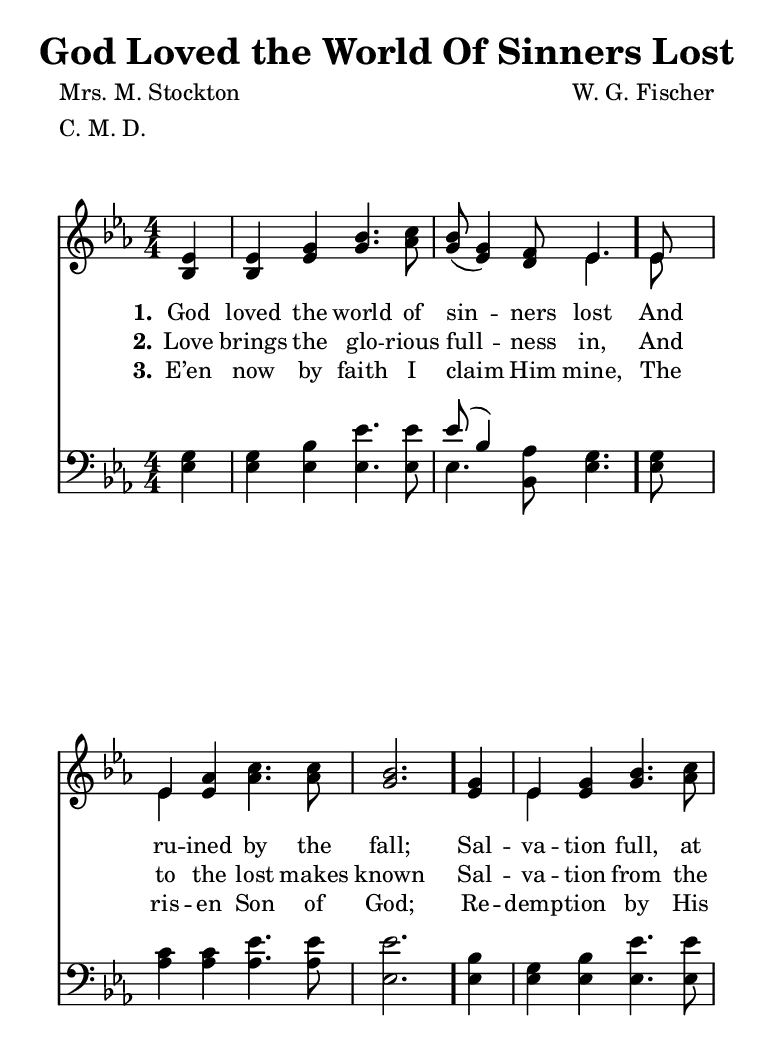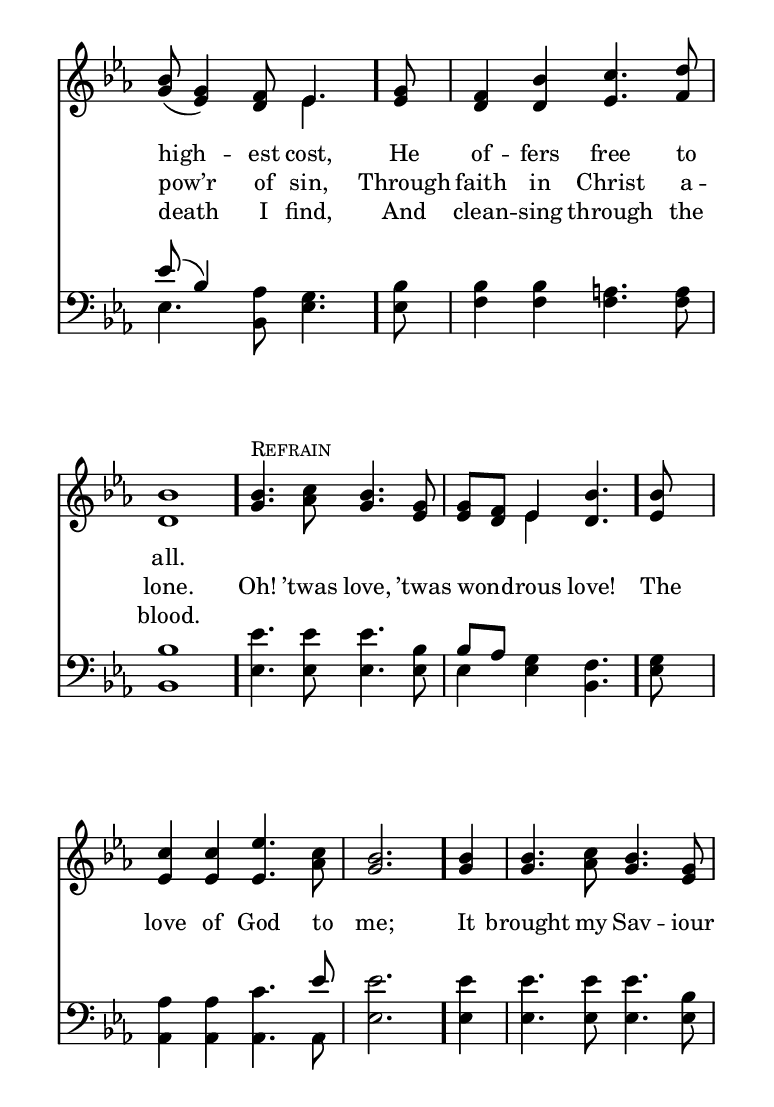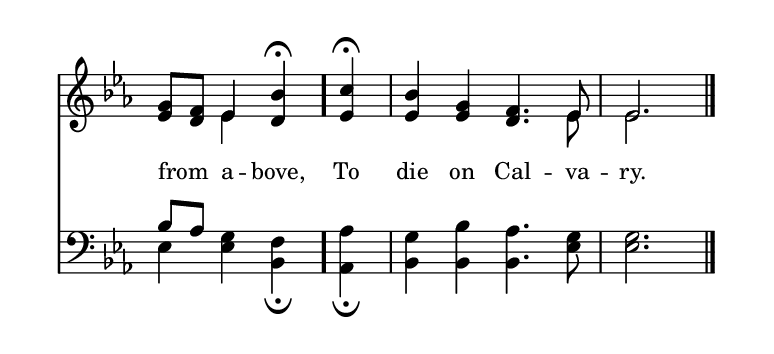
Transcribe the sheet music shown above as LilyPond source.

\include "common/global.ily"
\paper {
  \include "common/paper.ily"
  ragged-last-bottom = ##t
  % decrease system-to-system padding to fit onto page with next score
  system-system-spacing.padding = 0.4
  system-system-spacing.basic-distance = 0.4
}

\header{
  %gospel
  hymnnumber = "14"
  title = "God Loved the World Of Sinners Lost"
  tunename = "Wondrous Love" % from Metrical Index of Tunes
  meter = "C. M. D."
  poet = "Mrs. M. Stockton"
  composer = "W. G. Fischer"
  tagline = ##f
}

% for fermata in MIDI
ta = { \tempo 4=80 }
tb = { \tempo 4=40 }

patternA = { \ta c4 | c4 c4 c4. c8 | c8( c4) c8 c4. } % Line 1, 3 soprano / alto / tenor
patternB = { \ta c8 | c4 c4 c4. c8 | c2.            } % Line 2 all, Refrain line 2 all
patternC = { \ta c8 | c4 c4 c4. c8 | c1             } % Line 4 all
patternD = { \ta c4 | c4 c4 c4. c8 | c4.     c8 c4. } % Line 1, 3 bass

patternE = { \ta c4. c8 c4. c8 | c8[ c8] c4 c4. } % Refrain line 1 soprano / alto / tenor
patternF = { \ta c4 | c4. c8 c4. c8 | c8[ c8] c4 \tb c4 } % Refrain line 3 soprano / alto / tenor
patternG = { \tb c4 \ta | c4 c4 c4. c8 | c2. } % Refrain line 4 all

patternH = { \ta c4. c8 c4. c8 | c4 c4 c4. } % Refrain line 1 bass
patternI = { \ta c4 | c4. c8 c4. c8 | c4 c4 \tb c4 } % Refrain line 3 bass

global = {
  \include "common/overrides.ily"
  \override Staff.TimeSignature.style = #'numbered
  \time 4/4
  \override Score.MetronomeMark.transparent = ##t % hide all fermata changes too
  \ta
  \key ees \major
  \partial 4
  \autoBeamOff
}

notesSoprano = {
\global
\relative c' {

  \changePitch \patternA { ees | ees g bes c | bes g f ees }
  \changePitch \patternB { ees | ees aes c c | bes         }
  \changePitch \patternA { g   | ees g bes c | bes g f ees }
  \changePitch \patternC { g   | f bes c d   | bes         }

  << s^\markup { \small \caps "Refrain" }
  \changePitch \patternE { bes c bes g | g f ees bes' } >>
  \changePitch \patternB {         bes | c c ees c   | bes          }
  \changePitch \patternF {         bes | bes c bes g | g f ees bes'\fermata }
  \changePitch \patternG {   c\fermata | bes g f ees | ees          }

  \bar "|."

}
}

notesAlto = {
\global
\relative e' {

  \changePitch \patternA { bes | bes ees g aes   | g ees d ees }
  \changePitch \patternB { ees | ees ees aes aes | g           }
  \changePitch \patternA { ees | ees ees g aes   | g ees d ees }
  \changePitch \patternC { ees | d d ees f       | d           }

  \changePitch \patternE { g aes g ees | ees d ees d }
  \changePitch \patternB {         ees | ees ees ees aes | g           }
  \changePitch \patternF {         g   | g aes g ees     | ees d ees d }
  \changePitch \patternG {         ees | ees ees d ees   | ees         }

}
}

notesTenor = {
\global
\relative a {

  \changePitch \patternA { g   | g bes ees ees | ees bes aes g }
  \changePitch \patternB { g   | c c ees ees   | ees           }
  \changePitch \patternA { bes | g bes ees ees | ees bes aes g }
  \changePitch \patternC { bes | bes bes a a   | bes           }

  \changePitch \patternE { ees ees ees bes | bes aes g f }
  \changePitch \patternB {             g   | aes aes c ees   | ees         }
  \changePitch \patternF {             ees | ees ees ees bes | bes aes g f }
  \changePitch \patternG {             aes | g bes aes g     | g           }

}
}

notesBass = {
\global
\relative f {

  \changePitch \patternD { ees | ees ees ees ees | ees bes ees }
  \changePitch \patternB { ees | aes aes aes aes | ees }
  \changePitch \patternD { ees | ees ees ees ees | ees bes ees }
  \changePitch \patternC { ees | f f f f | bes, }

  \changePitch \patternH { ees ees ees ees | ees ees bes }
  \changePitch \patternB { ees | aes, aes aes aes | ees' }
  \changePitch \patternI { ees | ees ees ees ees | ees ees bes_\fermata }
  \changePitch \patternG { aes_\fermata | bes bes bes ees | ees }

}
}

Refrain = \lyricmode {

Oh! ’twas love, ’twas won -- drous love! \bar "."
The love of God to me; \bar "." \eogbreak
It brought my Sav -- iour from a -- bove, \bar "."
To die on Cal -- va -- ry. \bar "." \eogbreak

}

wordsA = \lyricmode {
\set stanza = "1."

God loved the world of sin -- ners lost \bar "."
And ru -- ined by the fall; \bar "." \eogbreak
Sal -- va -- tion full, at high -- est cost, \bar "."
He of -- fers free to all. \bar "." \eogbreak

}

wordsB = \lyricmode {
\set stanza = "2."

Love brings the glo -- rious full -- ness in,
And to the lost makes known
Sal -- va -- tion from the pow’r of sin,
Through faith in Christ a -- lone.

\Refrain

}

wordsC = \lyricmode {
\set stanza = "3."

E’en now by faith I claim Him mine,
The ris -- en Son of God;
Re -- demp -- tion by His death I find,
And clean -- sing through the blood.

}


\score {
  \context ChoirStaff <<
    \context Staff = upper <<
      \set Staff.autoBeaming = ##f
      \set ChoirStaff.systemStartDelimiter = #'SystemStartBar
      \set ChoirStaff.printPartCombineTexts = ##f
      \partcombine #'(2 . 9) \notesSoprano \notesAlto
      \context NullVoice = sopranos { \voiceOne << \notesSoprano >> }
      \context NullVoice = altos { \voiceTwo << \notesAlto >> }
      \context Lyrics = one   \lyricsto sopranos \wordsA
      \context Lyrics = two   \lyricsto sopranos \wordsB
      \context Lyrics = three \lyricsto sopranos \wordsC
      %\context Lyrics = four  \lyricsto sopranos \wordsD
      %\context Lyrics = five  \lyricsto sopranos \wordsE
    >>
    \context Staff = men <<
      \set Staff.autoBeaming = ##f
      \clef bass
      \set ChoirStaff.printPartCombineTexts = ##f
      \partcombine #'(2 . 9) \notesTenor \notesBass
      \context NullVoice = tenors { \voiceOne << \notesTenor >> }
      \context NullVoice = basses { \voiceTwo << \notesBass >> }
    >>
  >>
  \layout {
    \include "common/layout.ily"
  }
  \midi{
    \include "common/midi.ily"
  }
}

\version "2.19.49"  % necessary for upgrading to future LilyPond versions.

% vi:set et ts=2 sw=2 ai nocindent syntax=lilypond:
